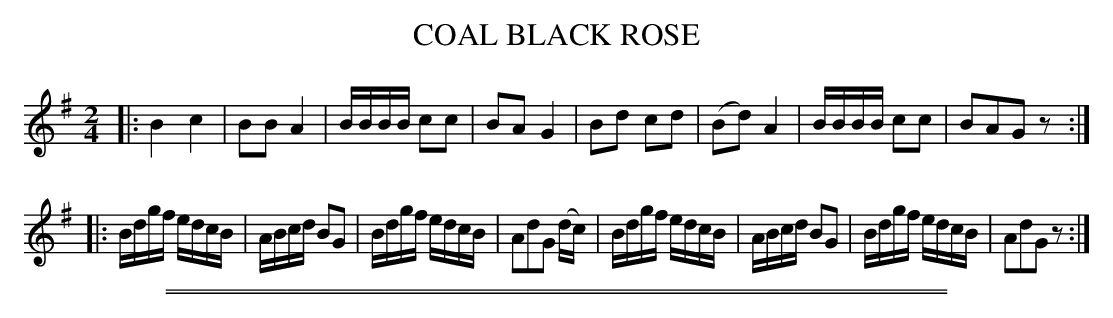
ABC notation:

X:1
T: COAL BLACK ROSE
M: 2/4
L: 1/16
K: G
|:\
B4 c4 | B2B2 A4 | BBBB c2c2 | B2A2 G4 |\
B2d2 c2d2 | (B2d2) A4 | BBBB c2c2 | B2A2G2z2 :|
|:\
Bdgf edcB | ABcd B2G2 | Bdgf edcB | A2d2G2 (dc) |\
Bdgf edcB | ABcd B2G2 | Bdgf edcB | A2d2G2z2 :|
